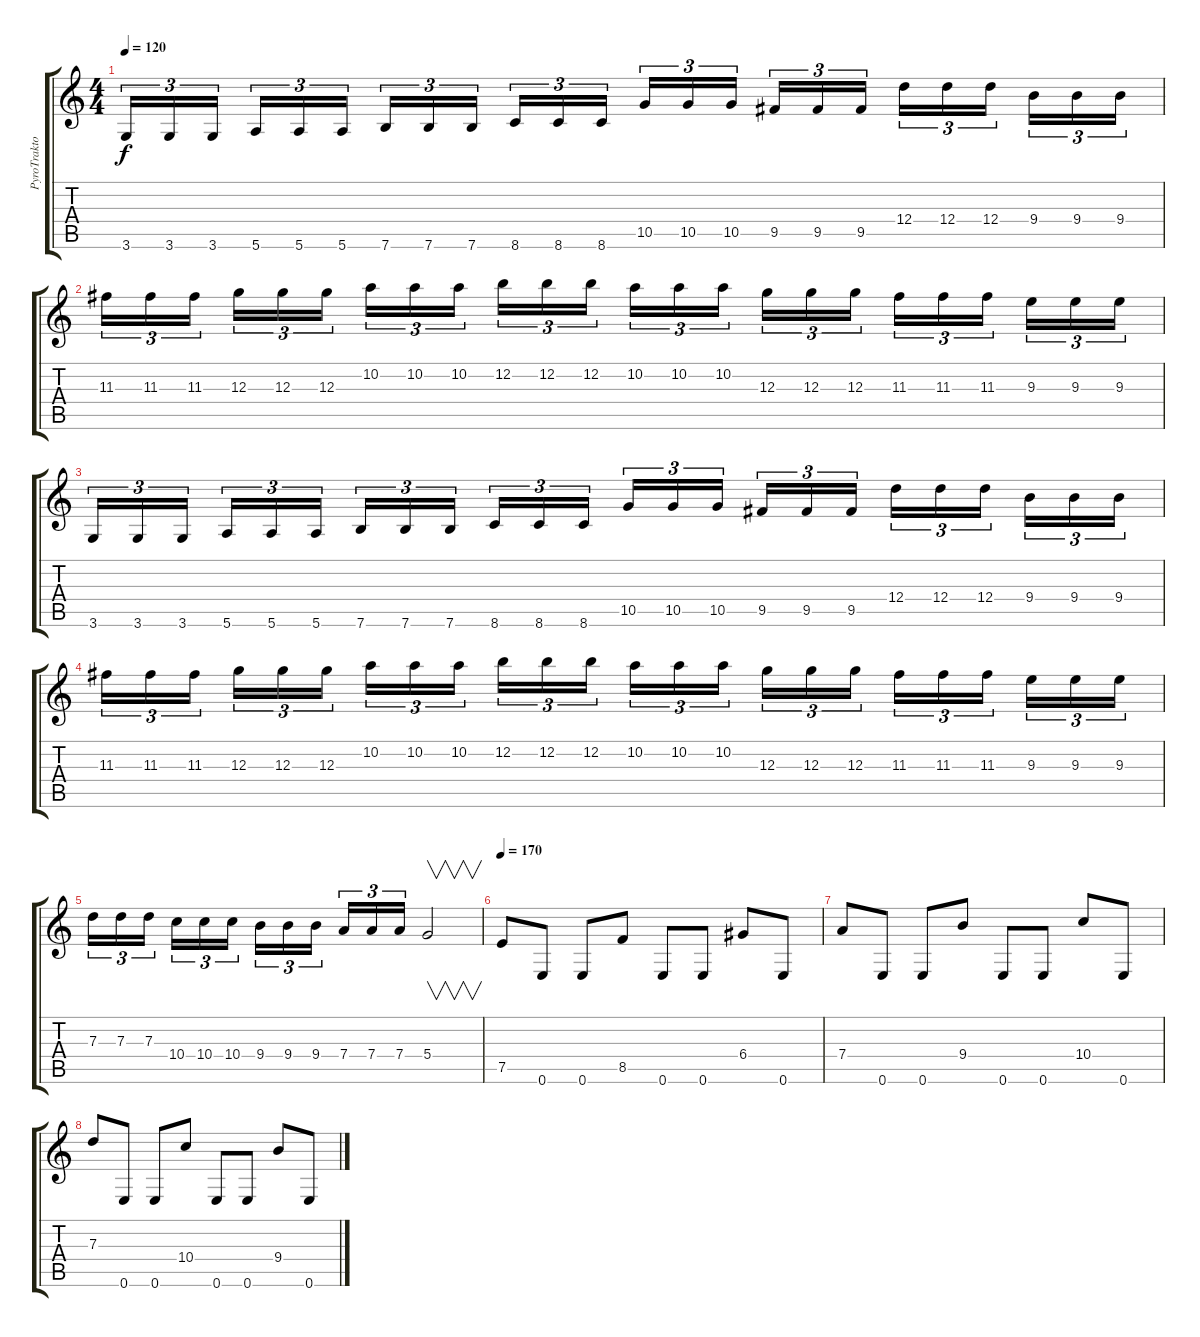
\track ("PyroTraktor" "PyroTrakto") {instrument distortionguitar}
\staff {score tabs}
\tuning (E4 B3 G3 D3 A2 E2) {hide}
\ts (4 4)
\tempo 120
\clef g2
\ks c
3.6.16{tu (3 2) dy f} 3.6.16{tu (3 2)} 3.6.16{tu (3 2)} 5.6.16{tu (3 2)} 5.6.16{tu (3 2)} 5.6.16{tu (3 2)} 7.6.16{tu (3 2)} 7.6.16{tu (3 2)} 7.6.16{tu (3 2)} 8.6.16{tu (3 2)} 8.6.16{tu (3 2)} 8.6.16{tu (3 2)} 10.5.16{tu (3 2)} 10.5.16{tu (3 2)} 10.5.16{tu (3 2)} 9.5.16{tu (3 2)} 9.5.16{tu (3 2)} 9.5.16{tu (3 2)} 12.4.16{tu (3 2)} 12.4.16{tu (3 2)} 12.4.16{tu (3 2)} 9.4.16{tu (3 2)} 9.4.16{tu (3 2)} 9.4.16{tu (3 2)} |
11.3.16{tu (3 2)} 11.3.16{tu (3 2)} 11.3.16{tu (3 2)} 12.3.16{tu (3 2)} 12.3.16{tu (3 2)} 12.3.16{tu (3 2)} 10.2.16{tu (3 2)} 10.2.16{tu (3 2)} 10.2.16{tu (3 2)} 12.2.16{tu (3 2)} 12.2.16{tu (3 2)} 12.2.16{tu (3 2)} 10.2.16{tu (3 2)} 10.2.16{tu (3 2)} 10.2.16{tu (3 2)} 12.3.16{tu (3 2)} 12.3.16{tu (3 2)} 12.3.16{tu (3 2)} 11.3.16{tu (3 2)} 11.3.16{tu (3 2)} 11.3.16{tu (3 2)} 9.3.16{tu (3 2)} 9.3.16{tu (3 2)} 9.3.16{tu (3 2)} |
3.6.16{tu (3 2)} 3.6.16{tu (3 2)} 3.6.16{tu (3 2)} 5.6.16{tu (3 2)} 5.6.16{tu (3 2)} 5.6.16{tu (3 2)} 7.6.16{tu (3 2)} 7.6.16{tu (3 2)} 7.6.16{tu (3 2)} 8.6.16{tu (3 2)} 8.6.16{tu (3 2)} 8.6.16{tu (3 2)} 10.5.16{tu (3 2)} 10.5.16{tu (3 2)} 10.5.16{tu (3 2)} 9.5.16{tu (3 2)} 9.5.16{tu (3 2)} 9.5.16{tu (3 2)} 12.4.16{tu (3 2)} 12.4.16{tu (3 2)} 12.4.16{tu (3 2)} 9.4.16{tu (3 2)} 9.4.16{tu (3 2)} 9.4.16{tu (3 2)} |
11.3.16{tu (3 2)} 11.3.16{tu (3 2)} 11.3.16{tu (3 2)} 12.3.16{tu (3 2)} 12.3.16{tu (3 2)} 12.3.16{tu (3 2)} 10.2.16{tu (3 2)} 10.2.16{tu (3 2)} 10.2.16{tu (3 2)} 12.2.16{tu (3 2)} 12.2.16{tu (3 2)} 12.2.16{tu (3 2)} 10.2.16{tu (3 2)} 10.2.16{tu (3 2)} 10.2.16{tu (3 2)} 12.3.16{tu (3 2)} 12.3.16{tu (3 2)} 12.3.16{tu (3 2)} 11.3.16{tu (3 2)} 11.3.16{tu (3 2)} 11.3.16{tu (3 2)} 9.3.16{tu (3 2)} 9.3.16{tu (3 2)} 9.3.16{tu (3 2)} |
7.3.16{tu (3 2)} 7.3.16{tu (3 2)} 7.3.16{tu (3 2)} 10.4.16{tu (3 2)} 10.4.16{tu (3 2)} 10.4.16{tu (3 2)} 9.4.16{tu (3 2)} 9.4.16{tu (3 2)} 9.4.16{tu (3 2)} 7.4.16{tu (3 2)} 7.4.16{tu (3 2)} 7.4.16{tu (3 2)} 5.4.2{v} |
\tempo 170
7.5.8 0.6.8 0.6.8 8.5.8 0.6.8 0.6.8 6.4.8 0.6.8 |
7.4.8 0.6.8 0.6.8 9.4.8 0.6.8 0.6.8 10.4.8 0.6.8 |
7.3.8 0.6.8 0.6.8 10.4.8 0.6.8 0.6.8 9.4.8 0.6.8
